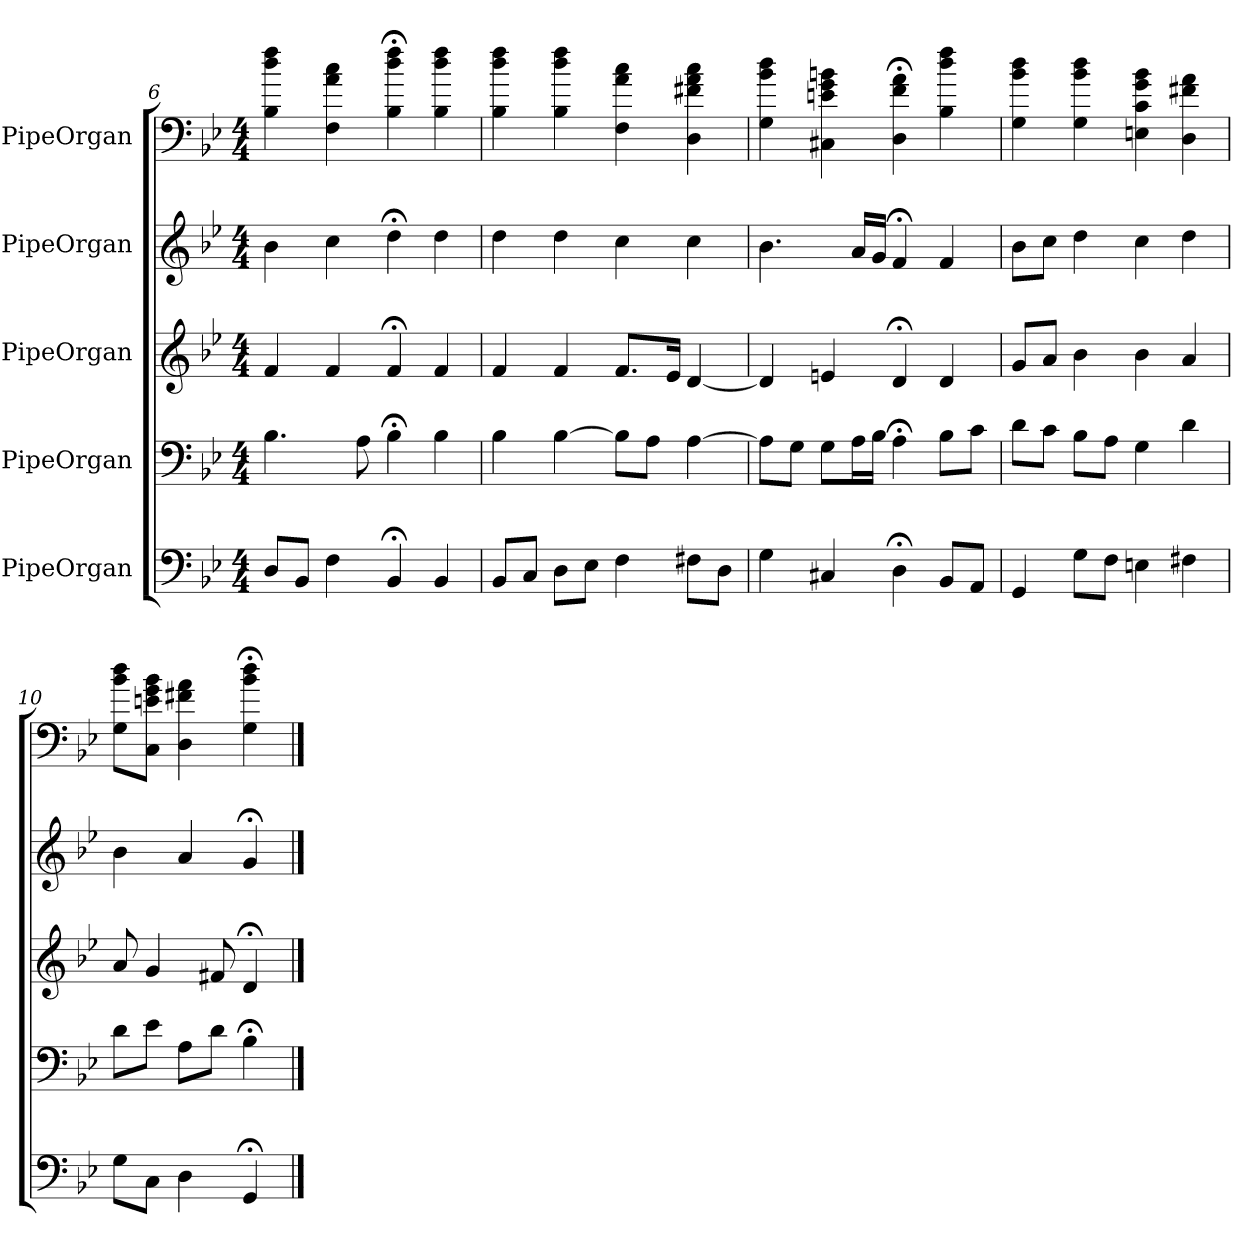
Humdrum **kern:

**kern	**kern	**kern	**kern	**kern
*part5	*part4	*part3	*part2	*part1
*staff5	*staff4	*staff3	*staff2	*staff1
*I"PipeOrgan	*I"PipeOrgan	*I"PipeOrgan	*I"PipeOrgan	*I"PipeOrgan
*clefF4	*clefF4	*clefG2	*clefG2	*
*k[b-e-]	*k[b-e-]	*k[b-e-]	*k[b-e-]	*k[b-e-]
*g:	*g:	*g:	*g:	*g:
*M4/4	*M4/4	*M4/4	*M4/4	*M4/4
=6	=6	=6	=6	=6
8D/L	4.B-	4f	4b-	4B- 4dd 4ff
8BB-/J	.	.	.	.
4F	.	4f	4cc	4F 4a 4cc
.	8A	.	.	.
4BB-;<	4B-;<	4f;<	4dd;<	4B-;< 4dd;< 4ff;<
4BB-	4B-	4f	4dd	4B- 4dd 4ff
=7	=7	=7	=7	=7
8BB-/L	4B-	4f	4dd	4B- 4dd 4ff
8C/J	.	.	.	.
8D\L	[4B-	4f	4dd	4B- 4dd 4ff
8E-\J	.	.	.	.
4F	8B-\L]	8.f/L	4cc	4F 4a 4cc
.	8A\J	.	.	.
.	.	16e-/Jk	.	.
8F#X\L	[4A	[4d	4cc	4D 4f#X 4a 4cc
8D\J	.	.	.	.
=8	=8	=8	=8	=8
4G	8A\L]	4d]	4.b-	4G 4b- 4dd
.	8G\J	.	.	.
4C#X	8G\L	4en	.	4C#X 4en 4g 4bn
.	16A\L	.	16a/LL	.
.	16B-\JJ	.	16g/JJ	.
4D;<	4A;<	4d;<	4f;<	4D;< 4f;< 4a;<
8BB-/L	8B-\L	4d	4f	4B- 4dd 4ff
8AA/J	8c\J	.	.	.
=9	=9	=9	=9	=9
4GG	8d\L	8g/L	8b-\L	4G 4b- 4dd
.	8c\J	8a/J	8cc\J	.
8G\L	8B-\L	4b-	4dd	4G 4b- 4dd
8F\J	8A\J	.	.	.
4En	4G	4b-	4cc	4En 4c 4g 4b-
4F#X	4d	4a	4dd	4D 4f#X 4a
=10	=10	=10	=10	=10
8G\L	8d\L	8a	4b-	8G 8b- 8ddL
8C\J	8e-\J	4g	.	8C 8en 8g 8b-J
4D	8A\L	.	4a	4D 4f#X 4a
.	8d\J	8f#X	.	.
4GG;<	4B-;<	4d;<	4g;<	4G;< 4b-;< 4dd;<
==	==	==	==	==
*-	*-	*-	*-	*-
